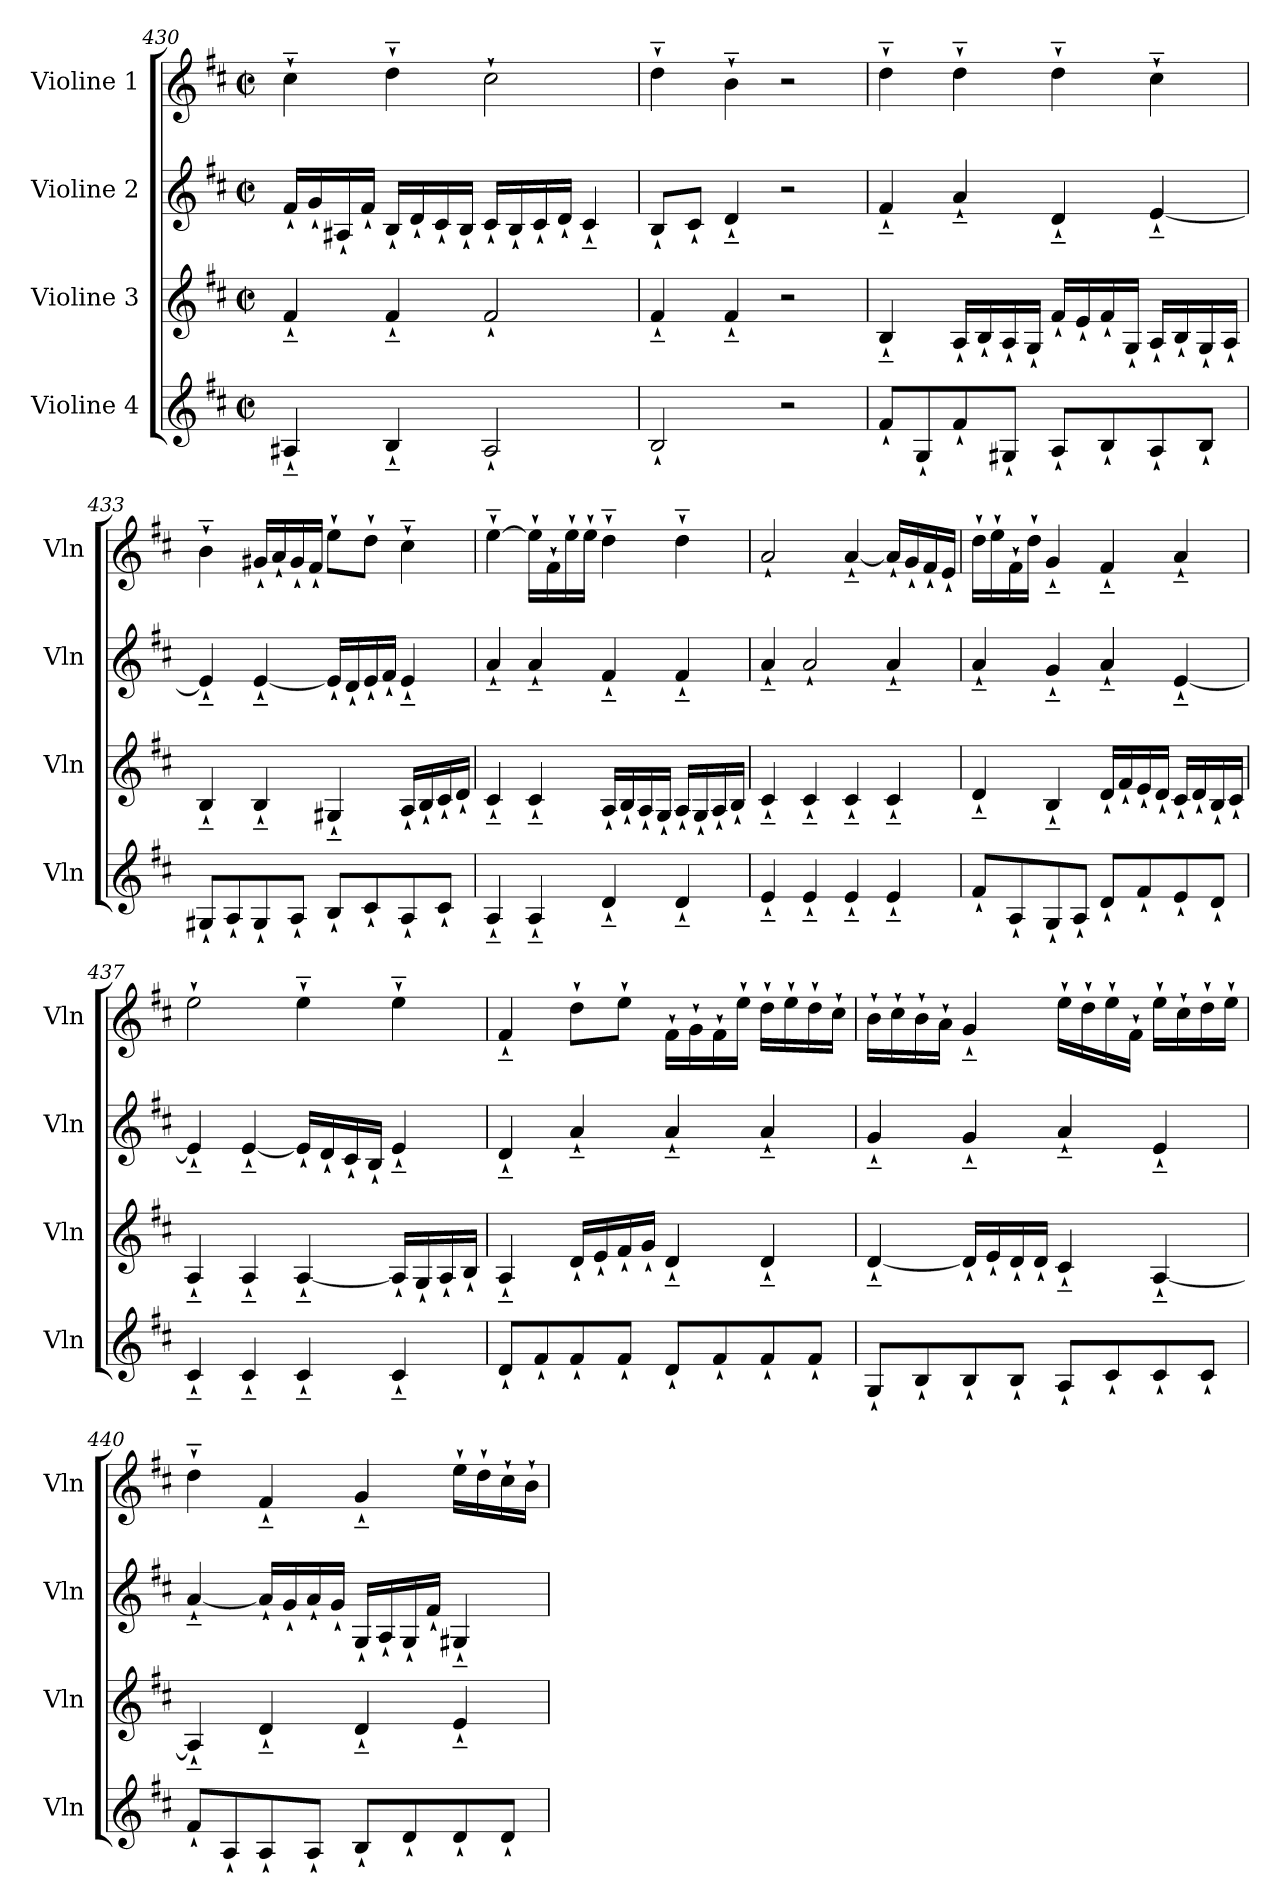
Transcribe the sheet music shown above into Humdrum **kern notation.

**kern	**kern	**kern	**kern
*part4	*part3	*part2	*part1
*staff4	*staff3	*staff2	*staff1
*I"Violine 4	*I"Violine 3	*I"Violine 2	*I"Violine 1
*I'Vln	*I'Vln	*I'Vln	*I'Vln
*clefG2	*clefG2	*clefG2	*clefG2
*k[f#c#]	*k[f#c#]	*k[f#c#]	*k[f#c#]
*D:	*D:	*D:	*D:
*M2/2	*M2/2	*M2/2	*M2/2
*met(c|)	*met(c|)	*met(c|)	*met(c|)
=430	=430	=430	=430
4A#X~`/	4f#~`/	16f#`/LL	4cc#~`\
.	.	16g`/	.
.	.	16A#X`/	.
.	.	16f#`/JJ	.
4B~`/	4f#~`/	16B`/LL	4dd~`\
.	.	16d`/	.
.	.	16c#`/	.
.	.	16B`/JJ	.
2A#`/	2f#`/	16c#`/LL	2cc#`\
.	.	16B`/	.
.	.	16c#`/	.
.	.	16d`/JJ	.
.	.	4c#~`/	.
=431	=431	=431	=431
2B`/	4f#~`/	8B`/L	4dd~`\
.	.	8c#`/J	.
.	4f#~`/	4d~`/	4b~`\
2r	2r	2r	2r
!!LO:LB:g=z
=432	=432	=432	=432
8f#`/L	4B~`/	4f#~`/	4dd~`\
8G`/	.	.	.
8f#`/	16A`/LL	4a~`/	4dd~`\
.	16B`/	.	.
8G#X`/J	16A`/	.	.
.	16G`/JJ	.	.
8A`/L	16f#`/LL	4d~`/	4dd~`\
.	16e`/	.	.
8B`/	16f#`/	.	.
.	16G`/JJ	.	.
8A`/	16A`/LL	[4e~`/	4cc#~`\
.	16B`/	.	.
8B`/J	16G`/	.	.
.	16A`/JJ	.	.
=433	=433	=433	=433
8G#X`/L	4B~`/	4e~`/]	4b~`\
8A`/	.	.	.
8G#`/	4B~`/	[4e~`/	16g#X`/LL
.	.	.	16a`/
8A`/J	.	.	16g#`/
.	.	.	16f#`/JJ
8B`/L	4G#X~`/	16e`/LL]	8ee`\L
.	.	16d`/	.
8c#`/	.	16e`/	8dd`\J
.	.	16f#`/JJ	.
8A`/	16A`/LL	4e~`/	4cc#~`\
.	16B`/	.	.
8c#`/J	16c#`/	.	.
.	16d`/JJ	.	.
!!LO:LB:g=z
=434	=434	=434	=434
4A~`/	4c#~`/	4a~`/	[4ee~`\
4A~`/	4c#~`/	4a~`/	16ee`\LL]
.	.	.	16f#`\
.	.	.	16ee`\
.	.	.	16ee`\JJ
4d~`/	16A`/LL	4f#~`/	4dd~`\
.	16B`/	.	.
.	16A`/	.	.
.	16G`/JJ	.	.
4d~`/	16A`/LL	4f#~`/	4dd~`\
.	16G`/	.	.
.	16A`/	.	.
.	16B`/JJ	.	.
=435	=435	=435	=435
4e~`/	4c#~`/	4a~`/	2a`/
4e~`/	4c#~`/	2a`/	.
4e~`/	4c#~`/	.	[4a~`/
4e~`/	4c#~`/	4a~`/	16a`/LL]
.	.	.	16g`/
.	.	.	16f#`/
.	.	.	16e`/JJ
=436	=436	=436	=436
8f#`/L	4d~`/	4a~`/	16dd`\LL
.	.	.	16ee`\
8A`/	.	.	16f#`\
.	.	.	16dd`\JJ
8G`/	4B~`/	4g~`/	4g~`/
8A`/J	.	.	.
8d`/L	16d`/LL	4a~`/	4f#~`/
.	16f#`/	.	.
8f#`/	16e`/	.	.
.	16d`/JJ	.	.
8e`/	16c#`/LL	[4e~`/	4a~`/
.	16d`/	.	.
8d`/J	16B`/	.	.
.	16c#`/JJ	.	.
!!LO:PB:g=z
=437	=437	=437	=437
4c#~`/	4A~`/	4e~`/]	2ee`\
4c#~`/	4A~`/	[4e~`/	.
4c#~`/	[4A~`/	16e`/LL]	4ee~`\
.	.	16d`/	.
.	.	16c#`/	.
.	.	16B`/JJ	.
4c#~`/	16A`/LL]	4e~`/	4ee~`\
.	16G`/	.	.
.	16A`/	.	.
.	16B`/JJ	.	.
=438	=438	=438	=438
8d`/L	4A~`/	4d~`/	4f#~`/
8f#`/	.	.	.
8f#`/	16d`/LL	4a~`/	8dd`\L
.	16e`/	.	.
8f#`/J	16f#`/	.	8ee`\J
.	16g`/JJ	.	.
8d`/L	4d~`/	4a~`/	16f#`\LL
.	.	.	16g`\
8f#`/	.	.	16f#`\
.	.	.	16ee`\JJ
8f#`/	4d~`/	4a~`/	16dd`\LL
.	.	.	16ee`\
8f#`/J	.	.	16dd`\
.	.	.	16cc#`\JJ
=439	=439	=439	=439
8G`/L	[4d~`/	4g~`/	16b`\LL
.	.	.	16cc#`\
8B`/	.	.	16b`\
.	.	.	16a`\JJ
8B`/	16d`/LL]	4g~`/	4g~`/
.	16e`/	.	.
8B`/J	16d`/	.	.
.	16d`/JJ	.	.
8A`/L	4c#~`/	4a~`/	16ee`\LL
.	.	.	16dd`\
8c#`/	.	.	16ee`\
.	.	.	16f#`\JJ
8c#`/	[4A~`/	4e~`/	16ee`\LL
.	.	.	16cc#`\
8c#`/J	.	.	16dd`\
.	.	.	16ee`\JJ
!!LO:LB:g=z
=440	=440	=440	=440
8f#`/L	4A~`/]	[4a~`/	4dd~`\
8A`/	.	.	.
8A`/	4d~`/	16a`/LL]	4f#~`/
.	.	16g`/	.
8A`/J	.	16a`/	.
.	.	16g`/JJ	.
8B`/L	4d~`/	16G`/LL	4g~`/
.	.	16A`/	.
8d`/	.	16G`/	.
.	.	16f#`/JJ	.
8d`/	4e~`/	4G#X~`/	16ee`\LL
.	.	.	16dd`\
8d`/J	.	.	16cc#`\
.	.	.	16b`\JJ
=	=	=	=
*-	*-	*-	*-
